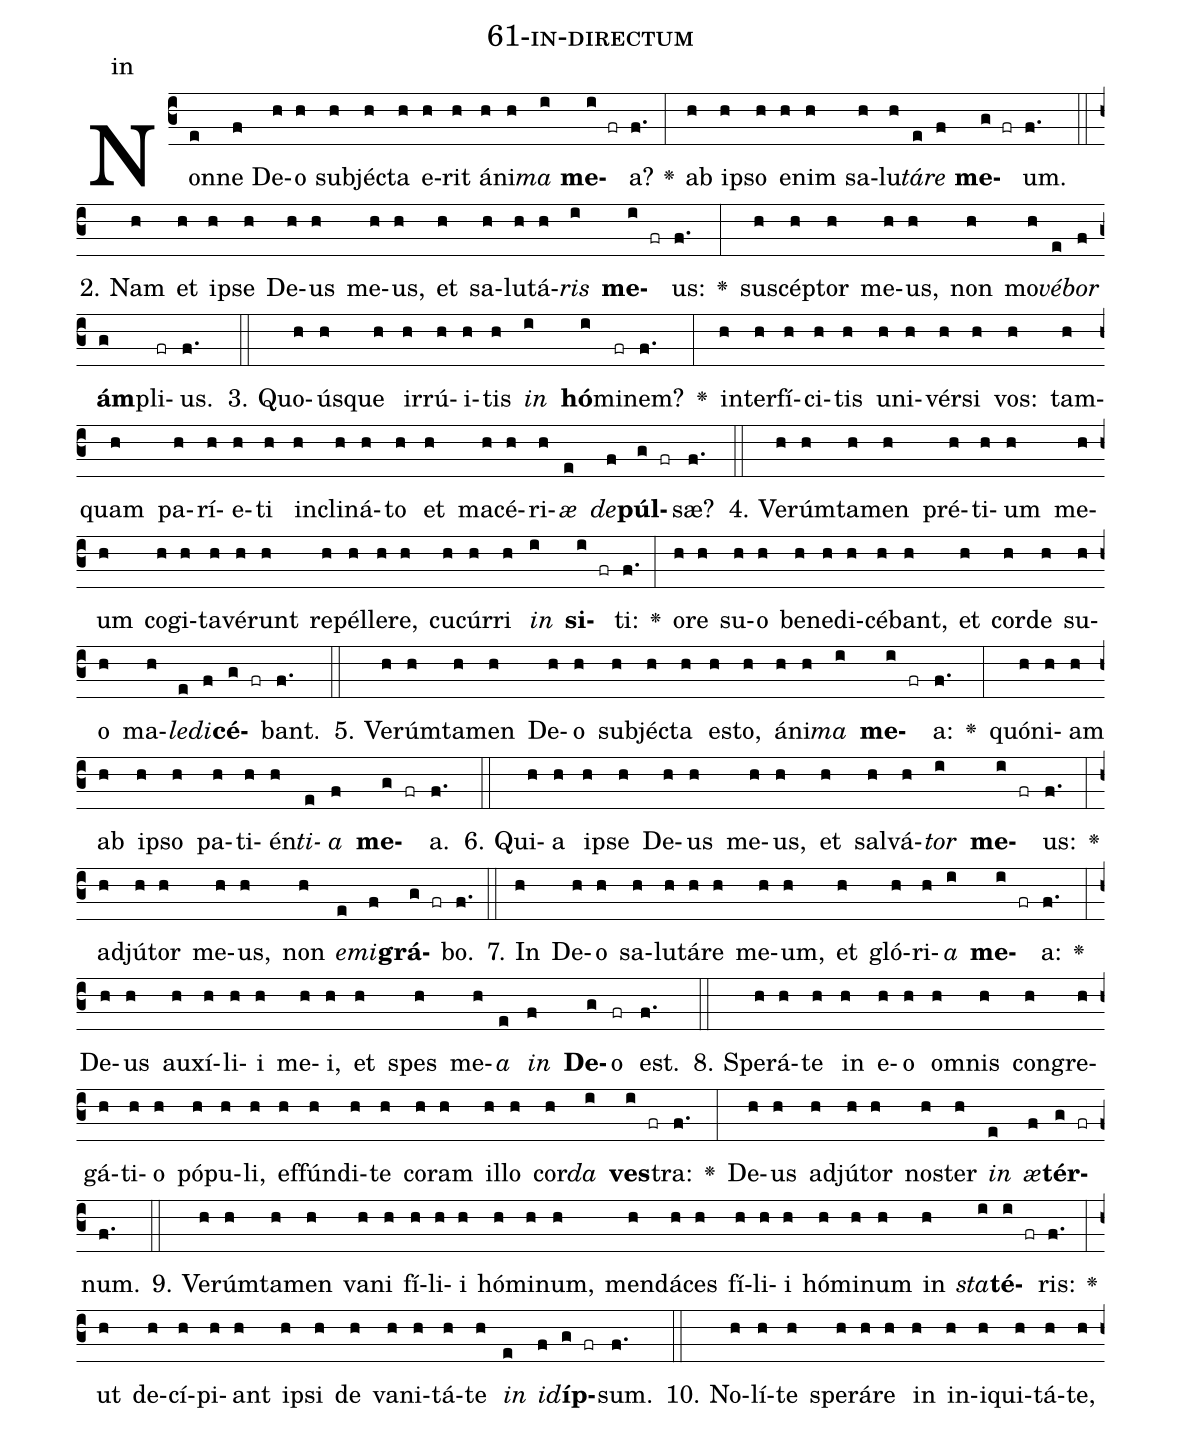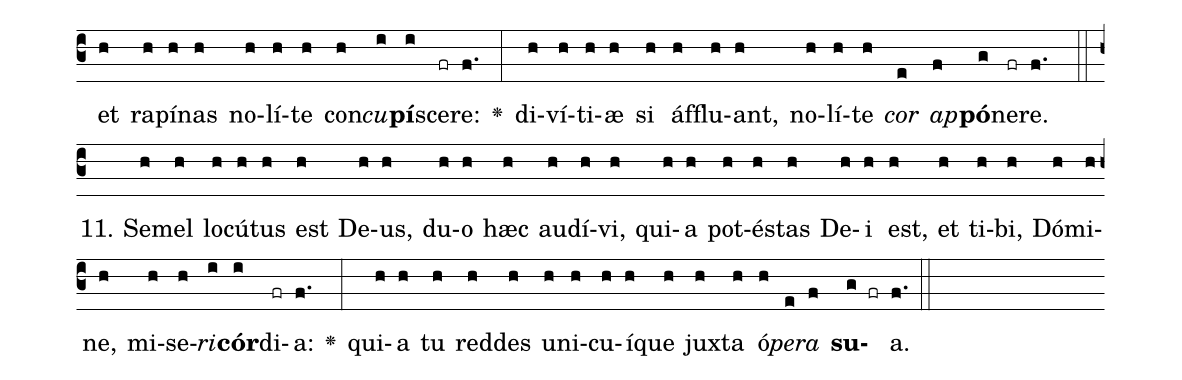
name: 61-in-directum;
annotation: in;
%%
(c3)Non(e)ne(f) De(h)o(h) sub(h)jéc(h)ta(h) e(h)rit(h) á(h)ni(h)<i>ma</i>(i) <b>me</b>(i fr)a?(f.) <v>\greheightstar</v>(:) ab(h) ip(h)so(h) e(h)nim(h) sa(h)lu(h)<i>tá</i>(e)<i>re</i>(f) <b>me</b>(g fr)um.(f.) (::)
2. Nam(h) et(h) ip(h)se(h) De(h)us(h) me(h)us,(h) et(h) sa(h)lu(h)tá(h)<i>ris</i>(i) <b>me</b>(i fr)us:(f.) <v>\greheightstar</v>(:) su(h)scép(h)tor(h) me(h)us,(h) non(h) mo(h)<i>vé</i>(e)<i>bor</i>(f) <b>ám</b>(g)pli(fr)us.(f.) (::)
3. Quo(h)ús(h)que(h) ir(h)rú(h)i(h)tis(h) <i>in</i>(i) <b>hó</b>(i)mi(fr)nem?(f.) <v>\greheightstar</v>(:) in(h)ter(h)fí(h)ci(h)tis(h) u(h)ni(h)vér(h)si(h) vos:(h) tam(h)quam(h) pa(h)rí(h)e(h)ti(h) in(h)cli(h)ná(h)to(h) et(h) ma(h)cé(h)ri(h)<i>æ</i>(e) <i>de</i>(f)<b>púl</b>(g fr)sæ?(f.) (::)
4. Ve(h)rúm(h)ta(h)men(h) pré(h)ti(h)um(h) me(h)um(h) co(h)gi(h)ta(h)vé(h)runt(h) re(h)pél(h)le(h)re,(h) cu(h)cúr(h)ri(h) <i>in</i>(i) <b>si</b>(i fr)ti:(f.) <v>\greheightstar</v>(:) o(h)re(h) su(h)o(h) be(h)ne(h)di(h)cé(h)bant,(h) et(h) cor(h)de(h) su(h)o(h) ma(h)<i>le</i>(e)<i>di</i>(f)<b>cé</b>(g fr)bant.(f.) (::)
5. Ve(h)rúm(h)ta(h)men(h) De(h)o(h) sub(h)jéc(h)ta(h) es(h)to,(h) á(h)ni(h)<i>ma</i>(i) <b>me</b>(i fr)a:(f.) <v>\greheightstar</v>(:) quón(h)i(h)am(h) ab(h) ip(h)so(h) pa(h)ti(h)én(h)<i>ti</i>(e)<i>a</i>(f) <b>me</b>(g fr)a.(f.) (::)
6. Qui(h)a(h) ip(h)se(h) De(h)us(h) me(h)us,(h) et(h) sal(h)vá(h)<i>tor</i>(i) <b>me</b>(i fr)us:(f.) <v>\greheightstar</v>(:) ad(h)jú(h)tor(h) me(h)us,(h) non(h) <i>e</i>(e)<i>mi</i>(f)<b>grá</b>(g fr)bo.(f.) (::)
7. In(h) De(h)o(h) sa(h)lu(h)tá(h)re(h) me(h)um,(h) et(h) gló(h)ri(h)<i>a</i>(i) <b>me</b>(i fr)a:(f.) <v>\greheightstar</v>(:) De(h)us(h) au(h)xí(h)li(h)i(h) me(h)i,(h) et(h) spes(h) me(h)<i>a</i>(e) <i>in</i>(f) <b>De</b>(g)o(fr) est.(f.) (::)
8. Spe(h)rá(h)te(h) in(h) e(h)o(h) om(h)nis(h) con(h)gre(h)gá(h)ti(h)o(h) pó(h)pu(h)li,(h) ef(h)fún(h)di(h)te(h) co(h)ram(h) il(h)lo(h) cor(h)<i>da</i>(i) <b>ves</b>(i fr)tra:(f.) <v>\greheightstar</v>(:) De(h)us(h) ad(h)jú(h)tor(h) nos(h)ter(h) <i>in</i>(e) <i>æ</i>(f)<b>tér</b>(g fr)num.(f.) (::)
9. Ve(h)rúm(h)ta(h)men(h) va(h)ni(h) fí(h)li(h)i(h) hó(h)mi(h)num,(h) men(h)dá(h)ces(h) fí(h)li(h)i(h) hó(h)mi(h)num(h) in(h) <i>sta</i>(i)<b>té</b>(i fr)ris:(f.) <v>\greheightstar</v>(:) ut(h) de(h)cí(h)pi(h)ant(h) ip(h)si(h) de(h) va(h)ni(h)tá(h)te(h) <i>in</i>(e) <i>id</i>(f)<b>íp</b>(g fr)sum.(f.) (::)
10. No(h)lí(h)te(h) spe(h)rá(h)re(h) in(h) in(h)i(h)qui(h)tá(h)te,(h) et(h) ra(h)pí(h)nas(h) no(h)lí(h)te(h) con(h)<i>cu</i>(i)<b>pí</b>(i)sce(fr)re:(f.) <v>\greheightstar</v>(:) di(h)ví(h)ti(h)æ(h) si(h) áf(h)flu(h)ant,(h) no(h)lí(h)te(h) <i>cor</i>(e) <i>ap</i>(f)<b>pó</b>(g)ne(fr)re.(f.) (::)
11. Se(h)mel(h) lo(h)cú(h)tus(h) est(h) De(h)us,(h) du(h)o(h) hæc(h) au(h)dí(h)vi,(h) qui(h)a(h) pot(h)és(h)tas(h) De(h)i(h) est,(h) et(h) ti(h)bi,(h) Dó(h)mi(h)ne,(h) mi(h)se(h)<i>ri</i>(i)<b>cór</b>(i)di(fr)a:(f.) <v>\greheightstar</v>(:) qui(h)a(h) tu(h) red(h)des(h) u(h)ni(h)cu(h)í(h)que(h) jux(h)ta(h) ó(h)<i>pe</i>(e)<i>ra</i>(f) <b>su</b>(g fr)a.(f.) (::)
